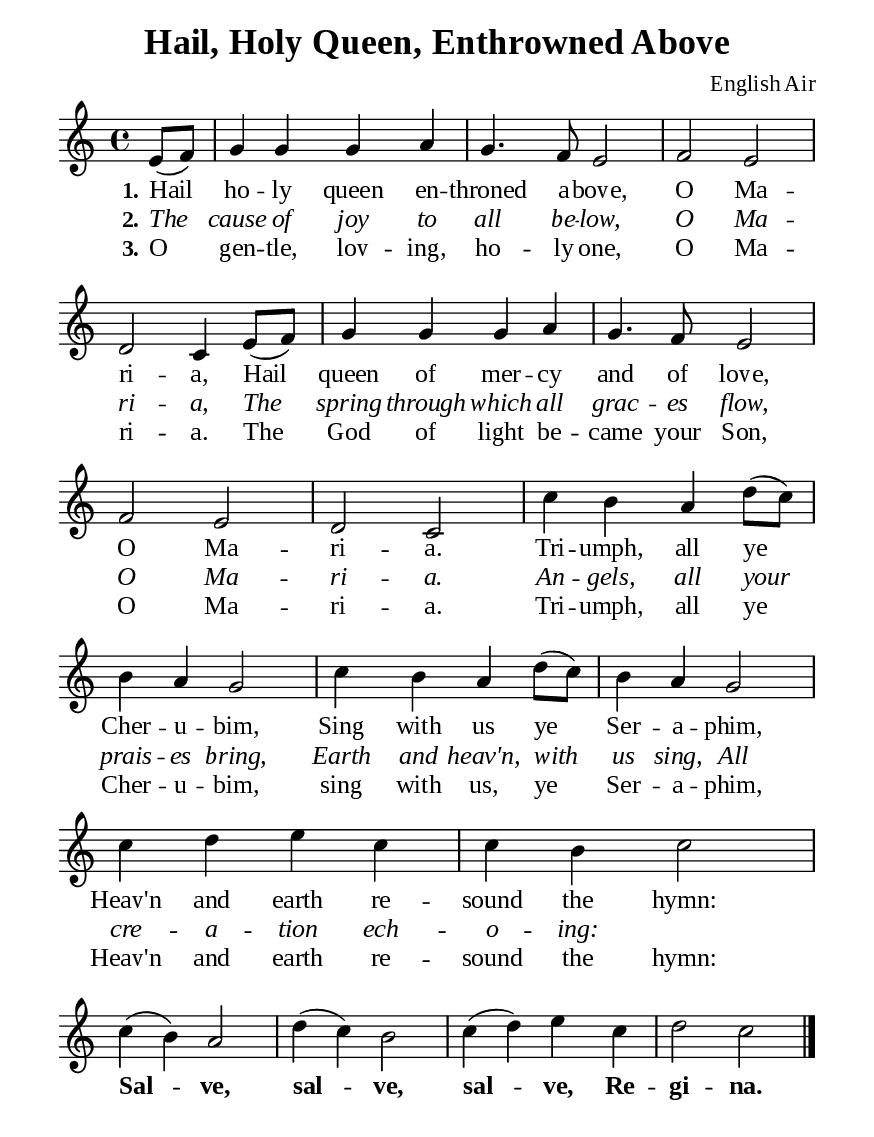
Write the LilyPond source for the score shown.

%%%%%%%%%%%%%%%%%%%%%%%%%%%%%
% CONTENTS OF THIS DOCUMENT
% 1. Common settings
% 2. Verse music
% 3. Verse lyrics
% 4. Layout
%%%%%%%%%%%%%%%%%%%%%%%%%%%%%

%%%%%%%%%%%%%%%%%%%%%%%%%%%%%
% 1. Common settings
%%%%%%%%%%%%%%%%%%%%%%%%%%%%%
\version "2.18.2"

\header {
  title = "Hail, Holy Queen, Enthrowned Above"
  composer = "English Air"
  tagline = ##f
}

global= {
  \key c \major
  \time 4/4
  \override Score.BarNumber.break-visibility = ##(#f #f #f)
  \override Lyrics.LyricSpace.minimum-distance = #3.0
}

\paper {
  #(set-paper-size "a5")
  top-margin = 3.2\mm
  bottom-marign = 10\mm
  left-margin = 10\mm
  right-margin = 10\mm
  indent = #0
  #(define fonts
	 (make-pango-font-tree "Liberation Serif"
	 		       "Liberation Serif"
			       "Liberation Serif"
			       (/ 20 20)))
  system-system-spacing = #'((basic-distance . 3) (padding . 3))
}

printItalic = \with {
  \override LyricText.font-shape = #'italic
}

printBold = {
  \override Lyrics.LyricText.font-series = #'bold
}

%%%%%%%%%%%%%%%%%%%%%%%%%%%%%
% 2. Verse music
%%%%%%%%%%%%%%%%%%%%%%%%%%%%%
musicVerseSoprano = \relative c' {
  \partial 4 e8 (f) |
  %{	01	%} g4 g g a |
  %{	02	%} g4. f8 e2 |
  %{	03	%} f e |
  %{	04	%} d c4 e8 (f) |
  %{	05	%} g4 g g a |
  %{	06	%} g4. f8 e2 |
  %{	07	%} f e |
  %{	08	%} d c |
  %{	09	%} c'4 b a d8 (c) |
  %{	10	%} b4 a g2 |
  %{	11	%} c4 b a d8 (c) |
  %{	12	%} b4 a g2 |
  %{	13	%} c4 d e c |
  %{	14	%} c b c2 \break
  %{	15	%} c4 (b) a2 |
  %{	16	%} d4 (c) b2 |
  %{	17	%} c4 (d) e c |
  %{	18	%} d2 c \bar "|."
}

%%%%%%%%%%%%%%%%%%%%%%%%%%%%%
% 3. Verse lyrics
%%%%%%%%%%%%%%%%%%%%%%%%%%%%%
verseOne = \lyricmode {
  \set stanza = #"1."
  Hail ho -- ly queen en -- throned a -- bove, O Ma -- ri -- a,
  Hail queen of mer -- cy and of love, O Ma -- ri -- a.
  Tri -- umph, all ye Cher -- u -- bim,
  Sing with us ye Ser -- a -- phim,
  Heav'n and earth re -- sound the hymn:
  
  \printBold
  Sal -- ve, sal -- ve, sal -- ve, Re -- gi -- na.
}

verseTwo = \lyricmode {
  \set stanza = #"2."
  The cause of joy to all be -- low, O Ma -- ri -- a,
  The spring through which all grac -- es flow, O Ma -- ri -- a.
  An -- gels, all your prais -- es bring,
  Earth and heav'n, with us sing,
  All cre -- a -- tion ech -- o -- ing:
}

verseThree = \lyricmode {
  \set stanza = #"3."
  O gen -- tle, lov -- ing, ho -- ly one, O Ma -- ri -- a.
  The God of light be -- came your Son, O Ma -- ri -- a.
  Tri -- umph, all ye Cher -- u -- bim, sing with us, ye Ser -- a -- phim,
  Heav'n and earth re -- sound the hymn:
}

%%%%%%%%%%%%%%%%%%%%%%%%%%%%%
% 4. Layout
%%%%%%%%%%%%%%%%%%%%%%%%%%%%%
\score {
    \new ChoirStaff <<
      \new Staff <<
        \clef "treble"
        \new Voice = "sopranos" { \global   \musicVerseSoprano }
      >>
      \new Lyrics \lyricsto sopranos \verseOne
      \new Lyrics \printItalic \lyricsto sopranos \verseTwo
      \new Lyrics \lyricsto sopranos \verseThree
    >>
}
